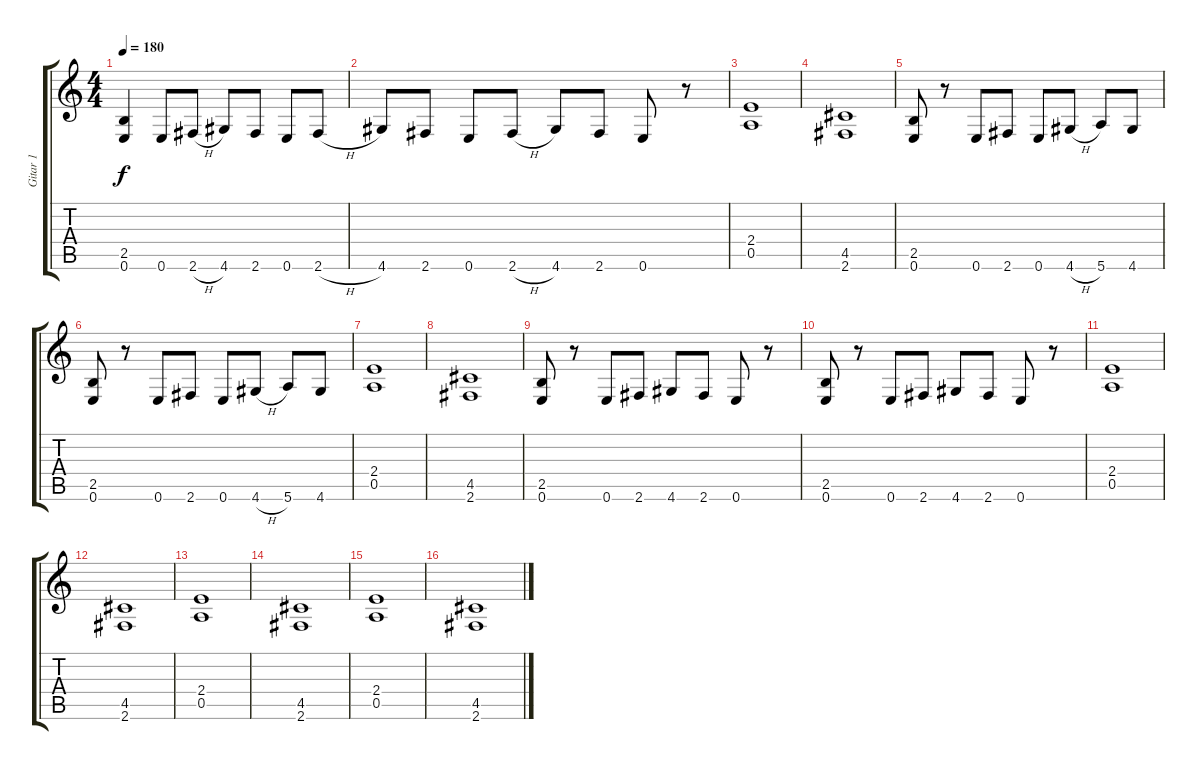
\track ("Gitar 1" "Gitar 1") {instrument distortionguitar}
\staff {score tabs}
\tuning (E4 B3 G3 D3 A2 E2) {hide}
\ts (4 4)
\tempo 180
\clef g2
\ks c
(2.5 0.6).4{dy f} 0.6.8 2.6{h}.8 4.6.8 2.6.8 0.6.8 2.6{h}.8 |
4.6.8 2.6.8 0.6.8 2.6{h}.8 4.6.8 2.6.8 0.6.8 r.8 |
(2.4 0.5).1 |
(4.5 2.6).1 |
(2.5 0.6).8 r.8 0.6.8 2.6.8 0.6.8 4.6{h}.8 5.6.8 4.6.8 |
(2.5 0.6).8 r.8 0.6.8 2.6.8 0.6.8 4.6{h}.8 5.6.8 4.6.8 |
(2.4 0.5).1 |
(4.5 2.6).1 |
(2.5 0.6).8 r.8 0.6.8 2.6.8 4.6.8 2.6.8 0.6.8 r.8 |
(2.5 0.6).8 r.8 0.6.8 2.6.8 4.6.8 2.6.8 0.6.8 r.8 |
(2.4 0.5).1 |
(4.5 2.6).1 |
(2.4 0.5).1 |
(4.5 2.6).1 |
(2.4 0.5).1 |
(4.5 2.6).1
